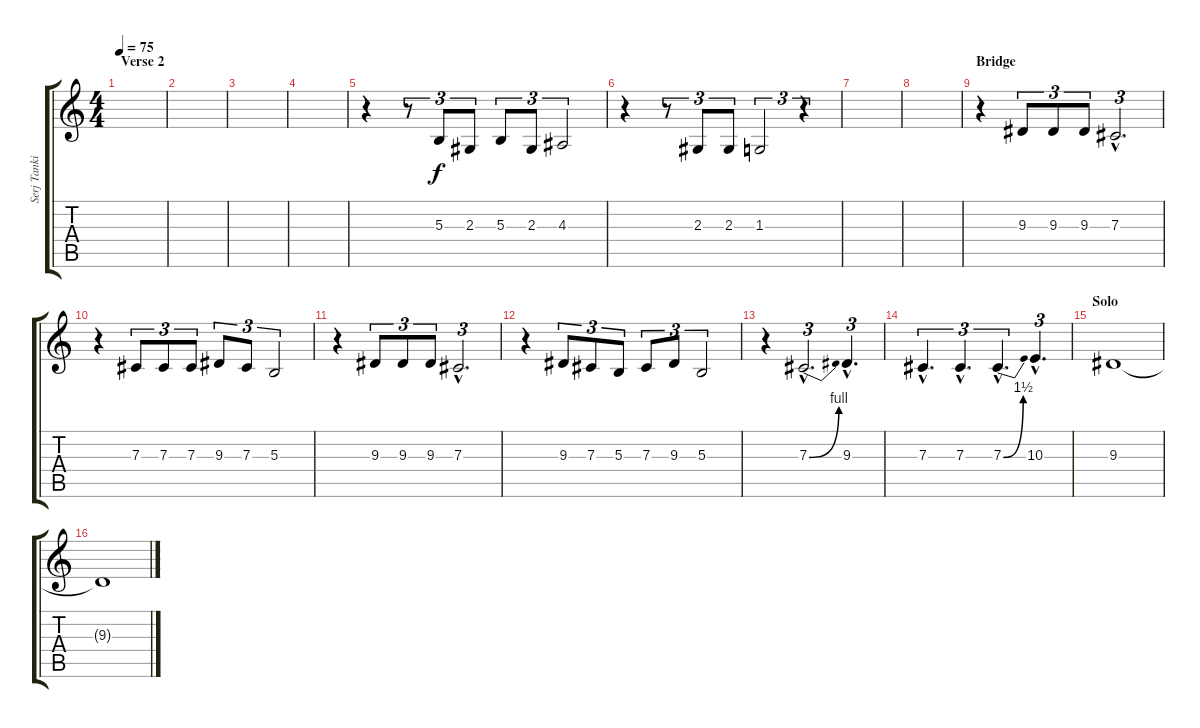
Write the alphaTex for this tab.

\track ("Serj Tankian (Vocals)" "Serj Tanki") {instrument trumpet}
\staff {score tabs}
\tuning (Eb4 Bb3 Gb3 Db3 Ab2 Eb2) {hide}
\ts (4 4)
\section ("" "Verse 2")
\tempo 75
\clef g2
\ks c
|
|
|
|
r.4 r.8{tu (3 2)} 5.3.8{tu (3 2)} 2.3.8{tu (3 2)} 5.3.8{tu (3 2)} 2.3.8{tu (3 2)} 4.3.2{tu (3 2)} |
r.4 r.8{tu (3 2)} 2.3.8{tu (3 2)} 2.3.8{tu (3 2)} 1.3.2{tu (3 2)} r.4{tu (3 2)} |
|
|
\section ("" "Bridge")
r.4 9.3.8{tu (3 2)} 9.3.8{tu (3 2)} 9.3.8{tu (3 2)} 7.3{hac}.2{d tu (3 2)} |
r.4 7.3.8{tu (3 2)} 7.3.8{tu (3 2)} 7.3.8{tu (3 2)} 9.3.8{tu (3 2)} 7.3.8{tu (3 2)} 5.3.2{tu (3 2)} |
r.4 9.3.8{tu (3 2)} 9.3.8{tu (3 2)} 9.3.8{tu (3 2)} 7.3{hac}.2{d tu (3 2)} |
r.4 9.3.8{tu (3 2)} 7.3.8{tu (3 2)} 5.3.8{tu (3 2)} 7.3.8{tu (3 2)} 9.3.8{tu (3 2)} 5.3.2{tu (3 2)} |
r.4 7.3{be (bend 0 0 60 4) hac}.2{d tu (3 2)} 9.3{hac}.4{d tu (3 2)} |
7.3{hac}.4{d tu (3 2)} 7.3{hac}.4{d tu (3 2)} 7.3{be (bend 0 0 60 6) hac}.4{d tu (3 2)} 10.3{hac}.4{d tu (3 2)} |
\section ("" "Solo")
9.3.1{volume 9} |
9.3{t}.1{volume 4}
